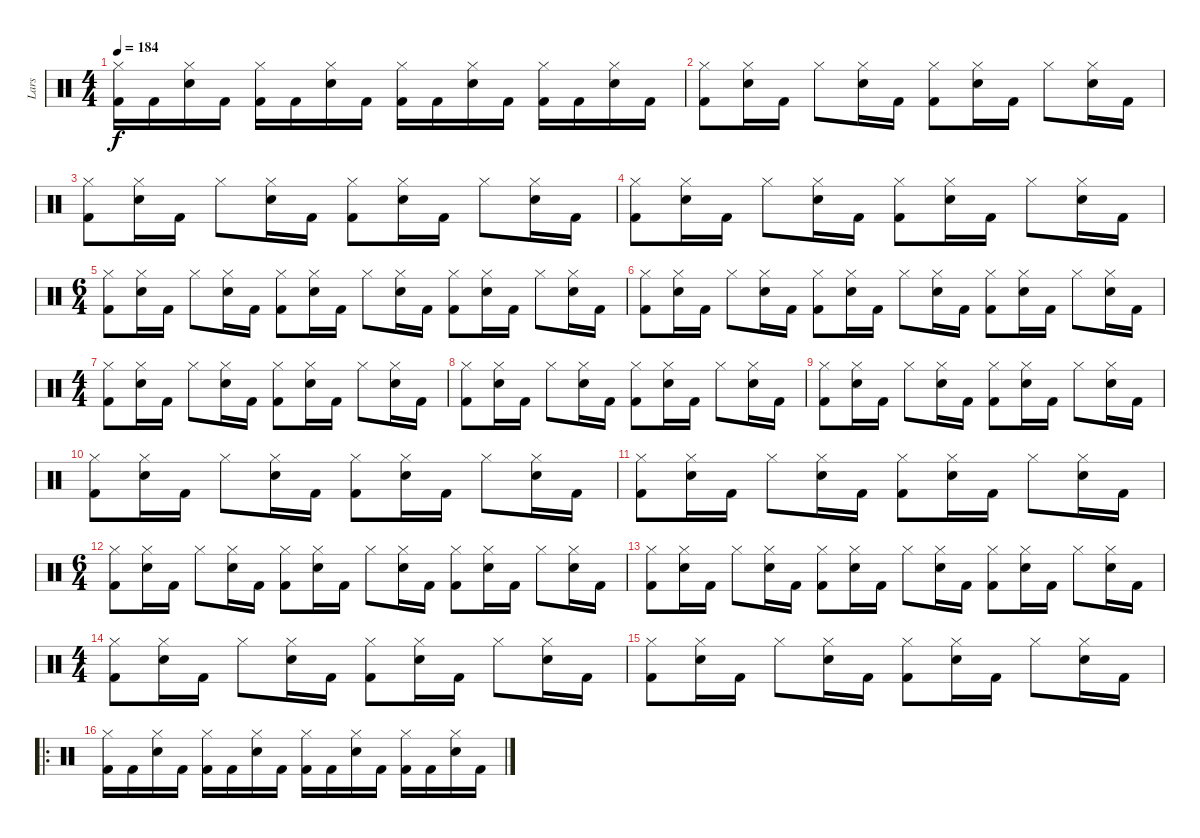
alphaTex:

\track ("Lars" "Lars") {instrument percussion}
\staff {score}
\articulation defaults
\ts (4 4)
\tempo 184
\clef neutral
\ks c
("Kick (hit) 2" "Hi-Hat (closed)").16{dy f} "Kick (hit) 2".16 ("Snare (hit) 2" "Hi-Hat (closed)").16 "Kick (hit) 2".16 ("Hi-Hat (closed)" "Kick (hit) 2").16 "Kick (hit) 2".16 ("Snare (hit) 2" "Hi-Hat (closed)").16 "Kick (hit) 2".16 ("Kick (hit) 2" "Hi-Hat (closed)").16 "Kick (hit) 2".16 ("Snare (hit) 2" "Hi-Hat (closed)").16 "Kick (hit) 2".16 ("Hi-Hat (closed)" "Kick (hit) 2").16 "Kick (hit) 2".16 ("Snare (hit) 2" "Hi-Hat (closed)").16 "Kick (hit) 2".16 |
("Kick (hit) 2" "Hi-Hat (closed)").8 ("Snare (hit) 2" "Hi-Hat (closed)").16 "Kick (hit) 2".16 "Hi-Hat (closed)".8 ("Snare (hit) 2" "Hi-Hat (closed)").16 "Kick (hit) 2".16 ("Kick (hit) 2" "Hi-Hat (closed)").8 ("Snare (hit) 2" "Hi-Hat (closed)").16 "Kick (hit) 2".16 "Hi-Hat (closed)".8 ("Snare (hit) 2" "Hi-Hat (closed)").16 "Kick (hit) 2".16 |
("Kick (hit) 2" "Hi-Hat (closed)").8 ("Snare (hit) 2" "Hi-Hat (closed)").16 "Kick (hit) 2".16 "Hi-Hat (closed)".8 ("Snare (hit) 2" "Hi-Hat (closed)").16 "Kick (hit) 2".16 ("Kick (hit) 2" "Hi-Hat (closed)").8 ("Snare (hit) 2" "Hi-Hat (closed)").16 "Kick (hit) 2".16 "Hi-Hat (closed)".8 ("Snare (hit) 2" "Hi-Hat (closed)").16 "Kick (hit) 2".16 |
("Kick (hit) 2" "Hi-Hat (closed)").8 ("Snare (hit) 2" "Hi-Hat (closed)").16 "Kick (hit) 2".16 "Hi-Hat (closed)".8 ("Snare (hit) 2" "Hi-Hat (closed)").16 "Kick (hit) 2".16 ("Kick (hit) 2" "Hi-Hat (closed)").8 ("Snare (hit) 2" "Hi-Hat (closed)").16 "Kick (hit) 2".16 "Hi-Hat (closed)".8 ("Snare (hit) 2" "Hi-Hat (closed)").16 "Kick (hit) 2".16 |
\ts (6 4)
("Kick (hit) 2" "Hi-Hat (closed)").8 ("Snare (hit) 2" "Hi-Hat (closed)").16 "Kick (hit) 2".16 "Hi-Hat (closed)".8 ("Snare (hit) 2" "Hi-Hat (closed)").16 "Kick (hit) 2".16 ("Kick (hit) 2" "Hi-Hat (closed)").8 ("Snare (hit) 2" "Hi-Hat (closed)").16 "Kick (hit) 2".16 "Hi-Hat (closed)".8 ("Snare (hit) 2" "Hi-Hat (closed)").16 "Kick (hit) 2".16 ("Kick (hit) 2" "Hi-Hat (closed)").8 ("Snare (hit) 2" "Hi-Hat (closed)").16 "Kick (hit) 2".16 "Hi-Hat (closed)".8 ("Snare (hit) 2" "Hi-Hat (closed)").16 "Kick (hit) 2".16 |
("Kick (hit) 2" "Hi-Hat (closed)").8 ("Snare (hit) 2" "Hi-Hat (closed)").16 "Kick (hit) 2".16 "Hi-Hat (closed)".8 ("Snare (hit) 2" "Hi-Hat (closed)").16 "Kick (hit) 2".16 ("Kick (hit) 2" "Hi-Hat (closed)").8 ("Snare (hit) 2" "Hi-Hat (closed)").16 "Kick (hit) 2".16 "Hi-Hat (closed)".8 ("Snare (hit) 2" "Hi-Hat (closed)").16 "Kick (hit) 2".16 ("Kick (hit) 2" "Hi-Hat (closed)").8 ("Snare (hit) 2" "Hi-Hat (closed)").16 "Kick (hit) 2".16 "Hi-Hat (closed)".8 ("Snare (hit) 2" "Hi-Hat (closed)").16 "Kick (hit) 2".16 |
\ts (4 4)
("Kick (hit) 2" "Hi-Hat (closed)").8 ("Snare (hit) 2" "Hi-Hat (closed)").16 "Kick (hit) 2".16 "Hi-Hat (closed)".8 ("Snare (hit) 2" "Hi-Hat (closed)").16 "Kick (hit) 2".16 ("Kick (hit) 2" "Hi-Hat (closed)").8 ("Snare (hit) 2" "Hi-Hat (closed)").16 "Kick (hit) 2".16 "Hi-Hat (closed)".8 ("Snare (hit) 2" "Hi-Hat (closed)").16 "Kick (hit) 2".16 |
("Kick (hit) 2" "Hi-Hat (closed)").8 ("Snare (hit) 2" "Hi-Hat (closed)").16 "Kick (hit) 2".16 "Hi-Hat (closed)".8 ("Snare (hit) 2" "Hi-Hat (closed)").16 "Kick (hit) 2".16 ("Kick (hit) 2" "Hi-Hat (closed)").8 ("Snare (hit) 2" "Hi-Hat (closed)").16 "Kick (hit) 2".16 "Hi-Hat (closed)".8 ("Snare (hit) 2" "Hi-Hat (closed)").16 "Kick (hit) 2".16 |
("Kick (hit) 2" "Hi-Hat (closed)").8 ("Snare (hit) 2" "Hi-Hat (closed)").16 "Kick (hit) 2".16 "Hi-Hat (closed)".8 ("Snare (hit) 2" "Hi-Hat (closed)").16 "Kick (hit) 2".16 ("Kick (hit) 2" "Hi-Hat (closed)").8 ("Snare (hit) 2" "Hi-Hat (closed)").16 "Kick (hit) 2".16 "Hi-Hat (closed)".8 ("Snare (hit) 2" "Hi-Hat (closed)").16 "Kick (hit) 2".16 |
("Kick (hit) 2" "Hi-Hat (closed)").8 ("Snare (hit) 2" "Hi-Hat (closed)").16 "Kick (hit) 2".16 "Hi-Hat (closed)".8 ("Snare (hit) 2" "Hi-Hat (closed)").16 "Kick (hit) 2".16 ("Kick (hit) 2" "Hi-Hat (closed)").8 ("Snare (hit) 2" "Hi-Hat (closed)").16 "Kick (hit) 2".16 "Hi-Hat (closed)".8 ("Snare (hit) 2" "Hi-Hat (closed)").16 "Kick (hit) 2".16 |
("Kick (hit) 2" "Hi-Hat (closed)").8 ("Snare (hit) 2" "Hi-Hat (closed)").16 "Kick (hit) 2".16 "Hi-Hat (closed)".8 ("Snare (hit) 2" "Hi-Hat (closed)").16 "Kick (hit) 2".16 ("Kick (hit) 2" "Hi-Hat (closed)").8 ("Snare (hit) 2" "Hi-Hat (closed)").16 "Kick (hit) 2".16 "Hi-Hat (closed)".8 ("Snare (hit) 2" "Hi-Hat (closed)").16 "Kick (hit) 2".16 |
\ts (6 4)
("Kick (hit) 2" "Hi-Hat (closed)").8 ("Snare (hit) 2" "Hi-Hat (closed)").16 "Kick (hit) 2".16 "Hi-Hat (closed)".8 ("Snare (hit) 2" "Hi-Hat (closed)").16 "Kick (hit) 2".16 ("Kick (hit) 2" "Hi-Hat (closed)").8 ("Snare (hit) 2" "Hi-Hat (closed)").16 "Kick (hit) 2".16 "Hi-Hat (closed)".8 ("Snare (hit) 2" "Hi-Hat (closed)").16 "Kick (hit) 2".16 ("Kick (hit) 2" "Hi-Hat (closed)").8 ("Snare (hit) 2" "Hi-Hat (closed)").16 "Kick (hit) 2".16 "Hi-Hat (closed)".8 ("Snare (hit) 2" "Hi-Hat (closed)").16 "Kick (hit) 2".16 |
("Kick (hit) 2" "Hi-Hat (closed)").8 ("Snare (hit) 2" "Hi-Hat (closed)").16 "Kick (hit) 2".16 "Hi-Hat (closed)".8 ("Snare (hit) 2" "Hi-Hat (closed)").16 "Kick (hit) 2".16 ("Kick (hit) 2" "Hi-Hat (closed)").8 ("Snare (hit) 2" "Hi-Hat (closed)").16 "Kick (hit) 2".16 "Hi-Hat (closed)".8 ("Snare (hit) 2" "Hi-Hat (closed)").16 "Kick (hit) 2".16 ("Kick (hit) 2" "Hi-Hat (closed)").8 ("Snare (hit) 2" "Hi-Hat (closed)").16 "Kick (hit) 2".16 "Hi-Hat (closed)".8 ("Snare (hit) 2" "Hi-Hat (closed)").16 "Kick (hit) 2".16 |
\ts (4 4)
("Kick (hit) 2" "Hi-Hat (closed)").8 ("Snare (hit) 2" "Hi-Hat (closed)").16 "Kick (hit) 2".16 "Hi-Hat (closed)".8 ("Snare (hit) 2" "Hi-Hat (closed)").16 "Kick (hit) 2".16 ("Kick (hit) 2" "Hi-Hat (closed)").8 ("Snare (hit) 2" "Hi-Hat (closed)").16 "Kick (hit) 2".16 "Hi-Hat (closed)".8 ("Snare (hit) 2" "Hi-Hat (closed)").16 "Kick (hit) 2".16 |
("Kick (hit) 2" "Hi-Hat (closed)").8 ("Snare (hit) 2" "Hi-Hat (closed)").16 "Kick (hit) 2".16 "Hi-Hat (closed)".8 ("Snare (hit) 2" "Hi-Hat (closed)").16 "Kick (hit) 2".16 ("Kick (hit) 2" "Hi-Hat (closed)").8 ("Snare (hit) 2" "Hi-Hat (closed)").16 "Kick (hit) 2".16 "Hi-Hat (closed)".8 ("Snare (hit) 2" "Hi-Hat (closed)").16 "Kick (hit) 2".16 |
\ro
("Kick (hit) 2" "Hi-Hat (closed)").16 "Kick (hit) 2".16 ("Snare (hit) 2" "Hi-Hat (closed)").16 "Kick (hit) 2".16 ("Hi-Hat (closed)" "Kick (hit) 2").16 "Kick (hit) 2".16 ("Snare (hit) 2" "Hi-Hat (closed)").16 "Kick (hit) 2".16 ("Kick (hit) 2" "Hi-Hat (closed)").16 "Kick (hit) 2".16 ("Snare (hit) 2" "Hi-Hat (closed)").16 "Kick (hit) 2".16 ("Hi-Hat (closed)" "Kick (hit) 2").16 "Kick (hit) 2".16 ("Snare (hit) 2" "Hi-Hat (closed)").16 "Kick (hit) 2".16
